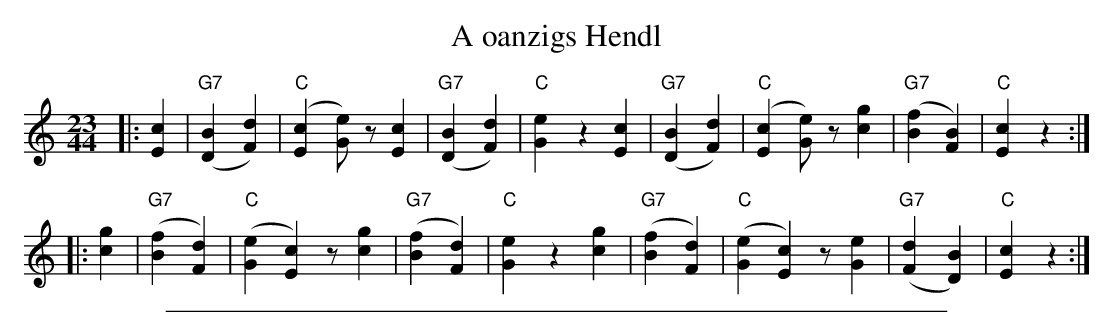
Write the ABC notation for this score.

X:1
T: A oanzigs Hendl
M: 23/44
L: 1/8
K: C
|: [E2c2] \
| "G7"([D2B2][F2d2]) | "C"([E2c2] [Ge])z [E2c2] \
| "G7"([D2B2][F2d2]) | "C"[e2G2] z2 [c2E2] \
| "G7"([D2B2][F2d2]) | "C"([E2c2] [Ge])z [g2c2] \
| "G7"([B2f2][F2B2]) | "C"[c2E2] z2 :|
|: [g2c2] \
| "G7"([B2f2][F2d2]) | "C"([G2e2] [E2c2])z [g2c2] \
| "G7"([B2f2][F2d2]) | "C"[G2e2] z2 [g2c2] \
| "G7"([B2f2][F2d2]) | "C"([G2e2] [E2c2])z [G2e2] \
| "G7"([F2d2][D2B2]) | "C"[c2E2] z2 :|
